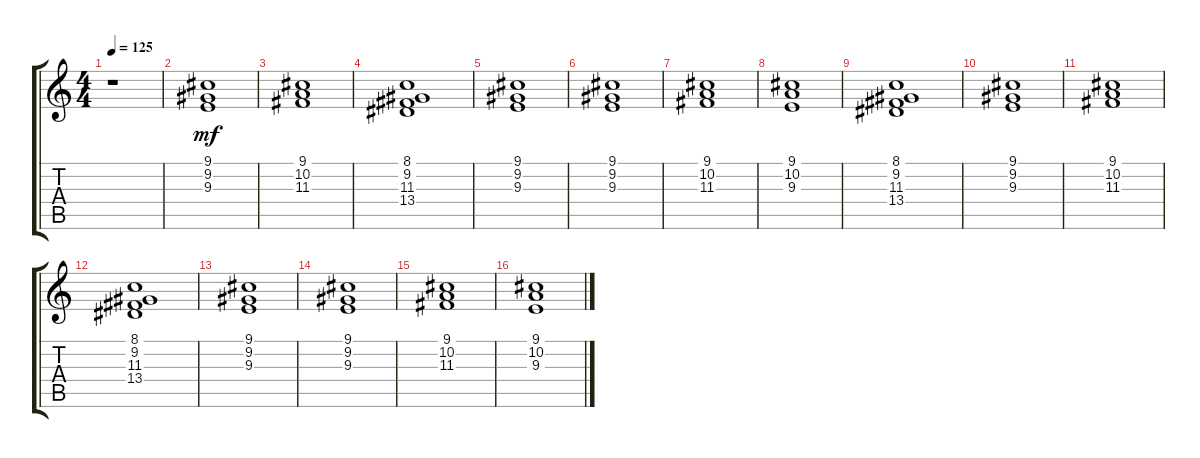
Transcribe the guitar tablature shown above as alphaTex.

\track "" {instrument pad3polysynth}
\staff {score tabs}
\tuning (E4 B3 G3 D3 A2 E2) {hide}
\ts (4 4)
\tempo 125
\clef g2
\ks c
r.1{dy mf} |
(9.1 9.2 9.3).1 |
(9.1 10.2 11.3).1 |
(8.1 9.2 11.3 13.4).1 |
(9.1 9.2 9.3).1 |
(9.1 9.2 9.3).1 |
(9.1 10.2 11.3).1 |
(9.1 10.2 9.3).1 |
(8.1 9.2 11.3 13.4).1 |
(9.1 9.2 9.3).1 |
(9.1 10.2 11.3).1 |
(8.1 9.2 11.3 13.4).1 |
(9.1 9.2 9.3).1 |
(9.1 9.2 9.3).1 |
(9.1 10.2 11.3).1 |
(9.1 10.2 9.3).1
